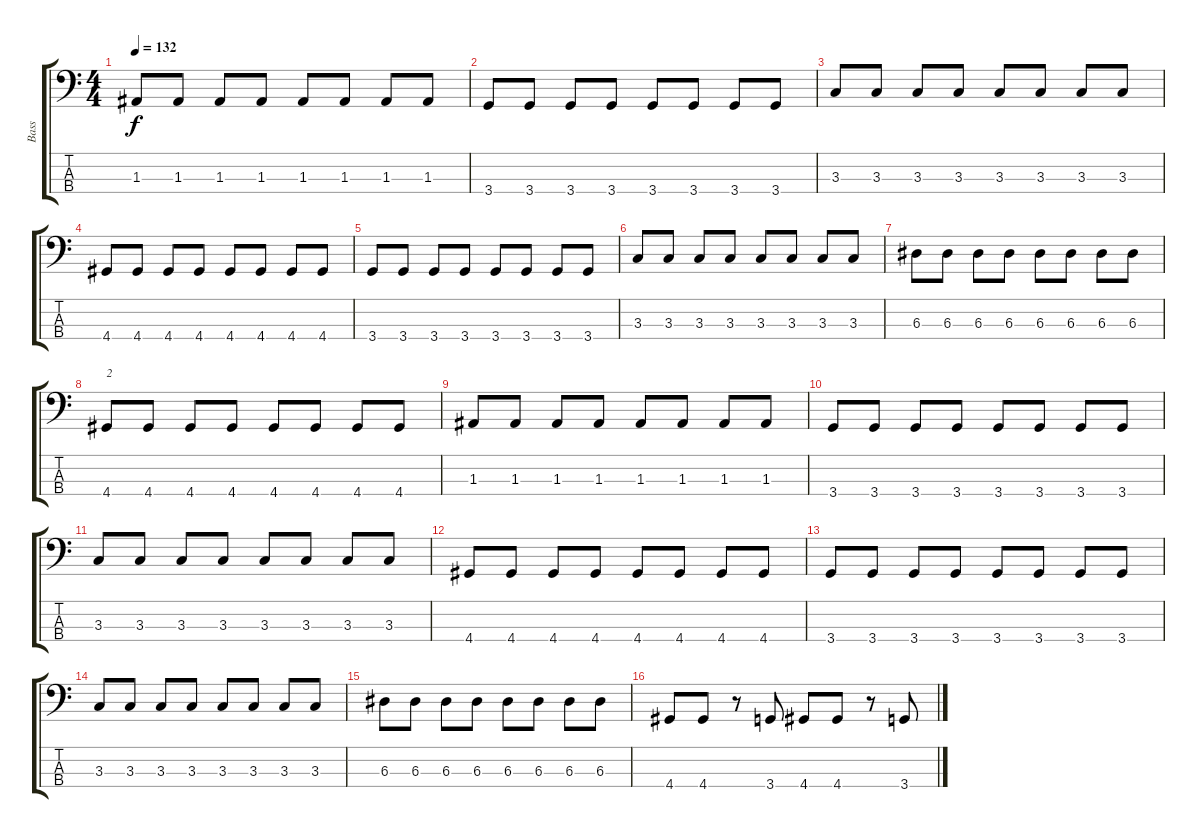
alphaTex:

\track ("Bass" "Bass") {instrument electricbasspick}
\staff {score tabs}
\tuning (G2 D2 A1 E1) {hide}
\ts (4 4)
\tempo 132
\clef f4
\ks c
1.3.8{dy f} 1.3.8 1.3.8 1.3.8 1.3.8 1.3.8 1.3.8 1.3.8 |
3.4.8 3.4.8 3.4.8 3.4.8 3.4.8 3.4.8 3.4.8 3.4.8 |
3.3.8 3.3.8 3.3.8 3.3.8 3.3.8 3.3.8 3.3.8 3.3.8 |
4.4.8 4.4.8 4.4.8 4.4.8 4.4.8 4.4.8 4.4.8 4.4.8 |
3.4.8 3.4.8 3.4.8 3.4.8 3.4.8 3.4.8 3.4.8 3.4.8 |
3.3.8 3.3.8 3.3.8 3.3.8 3.3.8 3.3.8 3.3.8 3.3.8 |
6.3.8 6.3.8 6.3.8 6.3.8 6.3.8 6.3.8 6.3.8 6.3.8 |
4.4.8{txt "2"} 4.4.8 4.4.8 4.4.8 4.4.8 4.4.8 4.4.8 4.4.8 |
1.3.8 1.3.8 1.3.8 1.3.8 1.3.8 1.3.8 1.3.8 1.3.8 |
3.4.8 3.4.8 3.4.8 3.4.8 3.4.8 3.4.8 3.4.8 3.4.8 |
3.3.8 3.3.8 3.3.8 3.3.8 3.3.8 3.3.8 3.3.8 3.3.8 |
4.4.8 4.4.8 4.4.8 4.4.8 4.4.8 4.4.8 4.4.8 4.4.8 |
3.4.8 3.4.8 3.4.8 3.4.8 3.4.8 3.4.8 3.4.8 3.4.8 |
3.3.8 3.3.8 3.3.8 3.3.8 3.3.8 3.3.8 3.3.8 3.3.8 |
6.3.8 6.3.8 6.3.8 6.3.8 6.3.8 6.3.8 6.3.8 6.3.8 |
4.4.8 4.4.8 r.8 3.4.8 4.4.8 4.4.8 r.8 3.4.8
